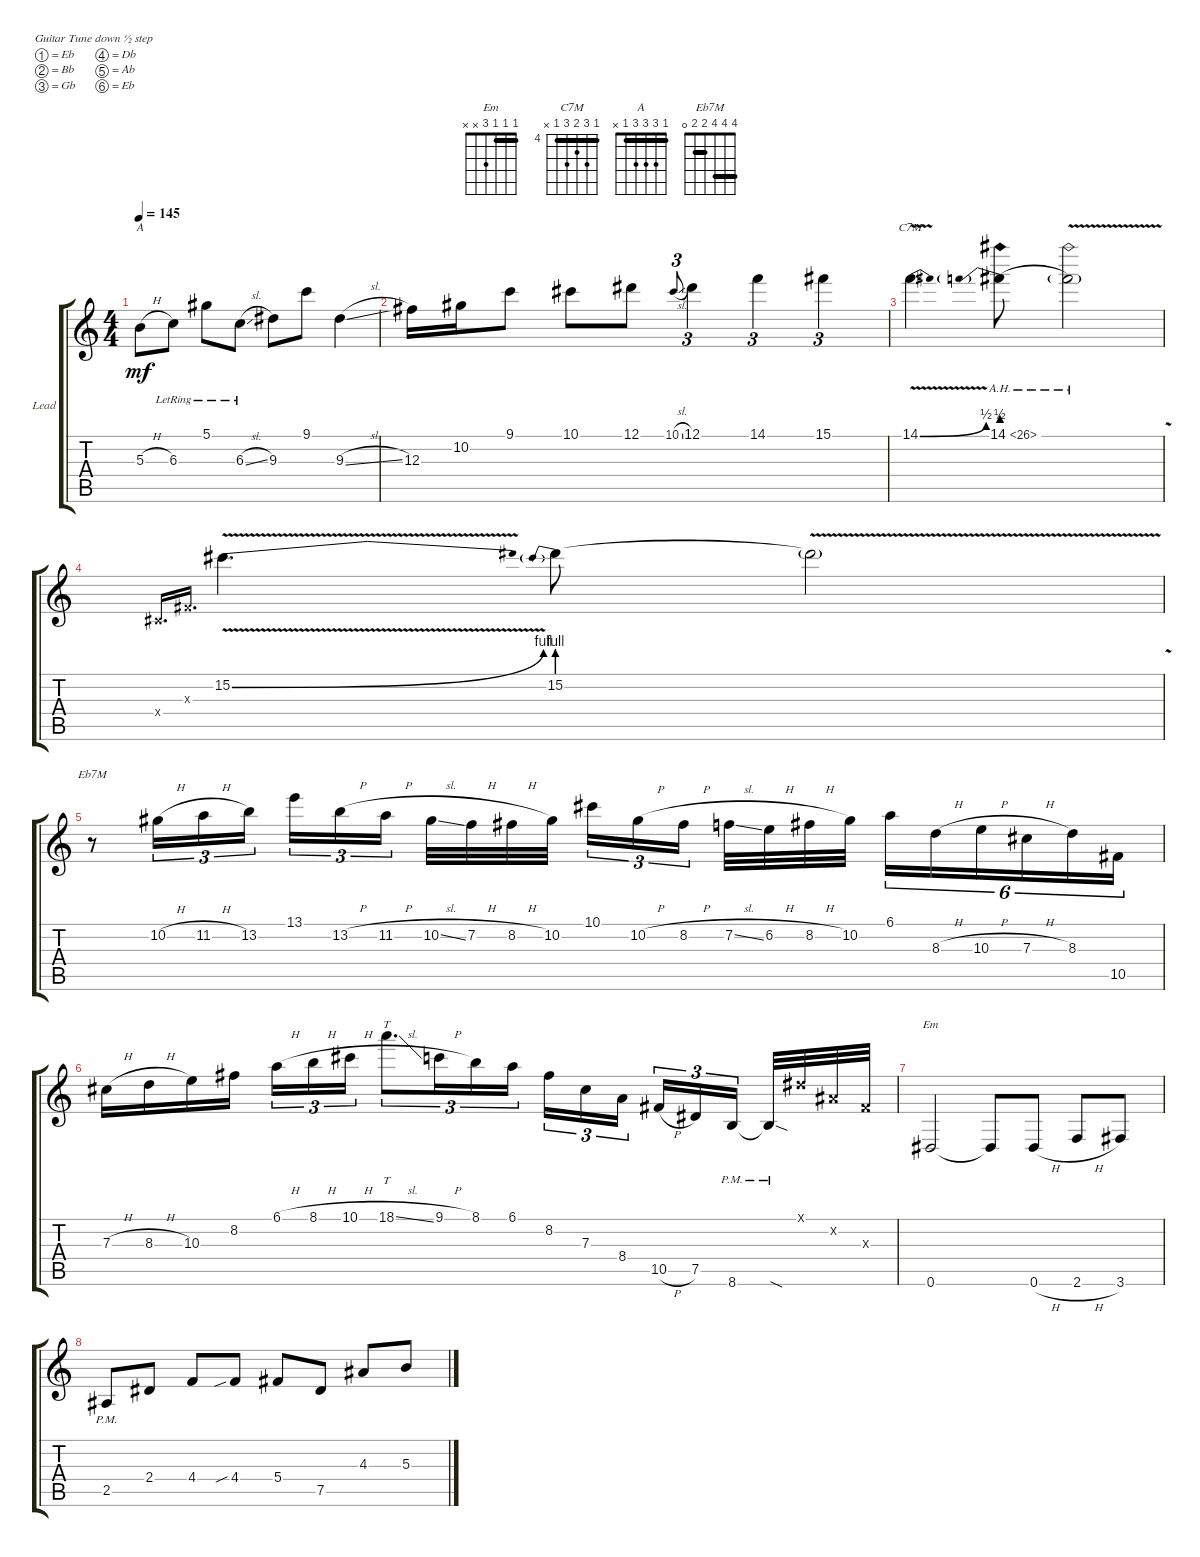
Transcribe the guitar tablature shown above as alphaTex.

\defaultSystemsLayout 4
\bracketExtendMode groupsimilarinstruments
\firstSystemTrackNameOrientation horizontal
\otherSystemsTrackNameOrientation horizontal
\track ("Lead" "Lead") {multiBarRest instrument overdrivenguitar}
\staff {score tabs}
\tuning (Eb4 Bb3 Gb3 Db3 Ab2 Eb2)
\chord ("Em" 1 1 1 3 x x) {barre (1 1)}
\chord ("C7M" 4 6 5 6 4 x) {firstfret 4 barre 4}
\chord ("A" 1 3 3 3 1 x) {barre 1}
\chord ("Eb7M" 4 4 4 2 2 0) {barre (2 4 4)}
\ts (4 4)
\tempo 145
\clef g2
\ks c
5.3{h}.8{ch "A" dy mf} 6.3{lr}.8 5.1{lr}.8 6.3{sl lr}.8 9.3.8 9.1.8 9.3{sl}.4 |
12.3.16 10.2.16 9.1.8 10.1.8 12.1.8 10.1{sl}.8{tu (3 2) gr onbeat} 12.1.4{tu (3 2)} 14.1.4{tu (3 2)} 15.1.4{tu (3 2)} |
14.1{be (bend 0 0 10.2 2) v}.4{d ch "C7M"} 14.1{be (prebend 0 2 60 2) ah 12}.8 14.1{ah 12 v t}.2 |
0.4{x}.16{d gr onbeat} 0.3{x}.16{d gr onbeat} 15.2{be (bend 0 0 15 4) v}.4{d} 15.2{be (prebend 0 4 60 4)}.8 15.2{v t}.2 |
r.8{ch "Eb7M"} 10.2{h}.16{tu (3 2)} 11.2{h}.16{tu (3 2)} 13.2.16{tu (3 2)} 13.1.16{tu (3 2)} 13.2{h}.16{tu (3 2)} 11.2{h}.16{tu (3 2)} 10.2{sl}.32 7.2{h}.32 8.2{h}.32 10.2.32 10.1.16{tu (3 2)} 10.2{h}.16{tu (3 2)} 8.2{h}.16{tu (3 2)} 7.2{sl}.32 6.2{h}.32 8.2{h}.32 10.2.32 6.1.16{tu (6 4)} 8.3{h}.16{tu (6 4)} 10.3{h}.16{tu (6 4)} 7.3{h}.16{tu (6 4)} 8.3.16{tu (6 4)} 10.5.16{tu (6 4)} |
7.3{h}.16 8.3{h}.16 10.3.16 8.2.16 6.1{h}.16{tu (3 2)} 8.1{h}.16{tu (3 2)} 10.1{h}.16{tu (3 2)} 18.1{sl}.8{tt d tu (3 2)} 9.1{h}.16{tu (3 2)} 8.1.16{tu (3 2)} 6.1.16{tu (3 2)} 8.2.16{tu (3 2)} 7.3.16{tu (3 2)} 8.4.16{tu (3 2)} 10.5{h}.16{tu (3 2)} 7.5.16{tu (3 2)} 8.6{pm}.16{tu (3 2)} 8.6{sod pm t}.32 0.1{x}.32 0.2{x}.32 0.3{x}.32 |
0.6.2{ch "Em"} 0.6{t}.8 0.6{h}.8 2.6{h}.8 3.6.8 |
2.5{pm}.8 2.4.8 4.4.8 4.4{sib}.8 5.4.8 7.5.8 4.3.8 5.3.8
